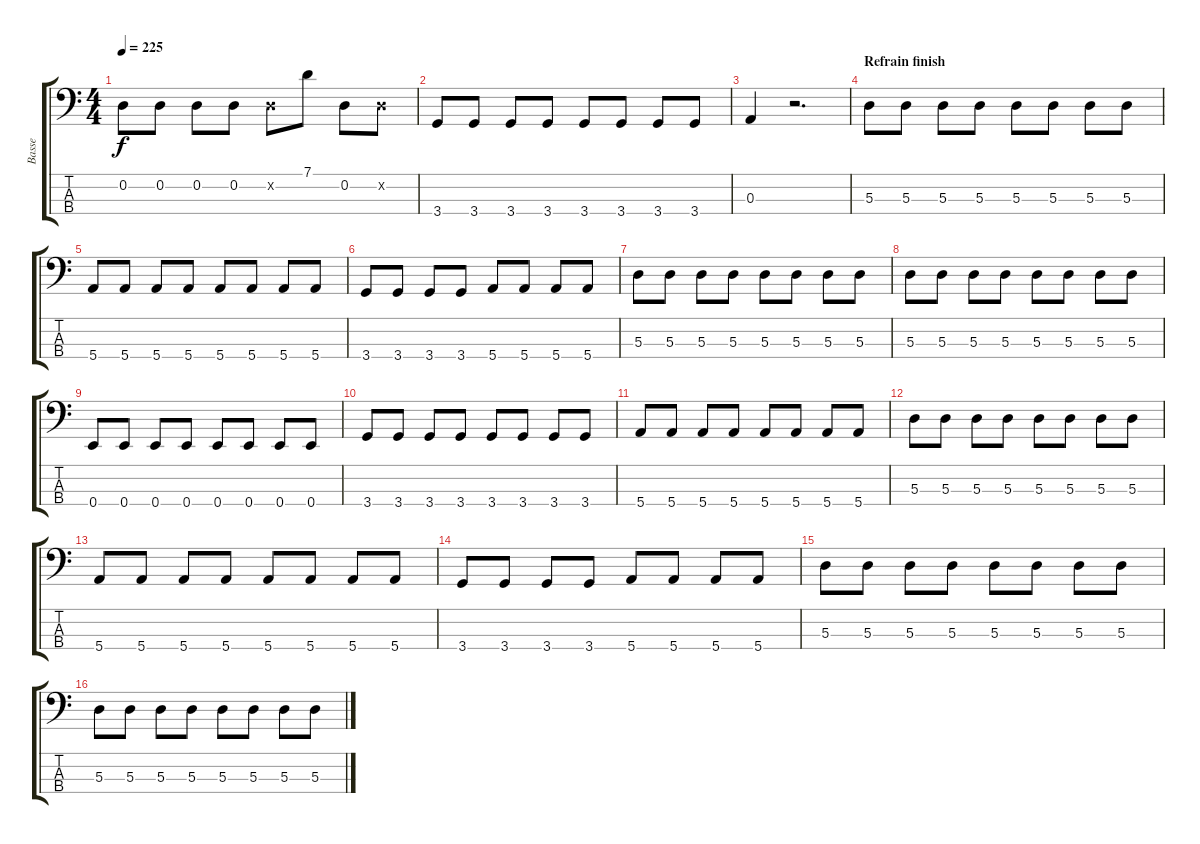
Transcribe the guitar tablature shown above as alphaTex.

\track ("Basse" "Basse") {instrument electricbassfinger}
\staff {score tabs}
\tuning (G2 D2 A1 E1) {hide}
\ts (4 4)
\tempo 225
\clef f4
\ks c
0.2.8{dy f} 0.2.8 0.2.8 0.2.8 0.2{x}.8 7.1.8 0.2.8 0.2{x}.8 |
3.4.8 3.4.8 3.4.8 3.4.8 3.4.8 3.4.8 3.4.8 3.4.8 |
0.3.4 r.2{d} |
\section ("" "Refrain finish")
5.3.8 5.3.8 5.3.8 5.3.8 5.3.8 5.3.8 5.3.8 5.3.8 |
5.4.8 5.4.8 5.4.8 5.4.8 5.4.8 5.4.8 5.4.8 5.4.8 |
3.4.8 3.4.8 3.4.8 3.4.8 5.4.8 5.4.8 5.4.8 5.4.8 |
5.3.8 5.3.8 5.3.8 5.3.8 5.3.8 5.3.8 5.3.8 5.3.8 |
5.3.8 5.3.8 5.3.8 5.3.8 5.3.8 5.3.8 5.3.8 5.3.8 |
0.4.8 0.4.8 0.4.8 0.4.8 0.4.8 0.4.8 0.4.8 0.4.8 |
3.4.8 3.4.8 3.4.8 3.4.8 3.4.8 3.4.8 3.4.8 3.4.8 |
5.4.8 5.4.8 5.4.8 5.4.8 5.4.8 5.4.8 5.4.8 5.4.8 |
5.3.8 5.3.8 5.3.8 5.3.8 5.3.8 5.3.8 5.3.8 5.3.8 |
5.4.8 5.4.8 5.4.8 5.4.8 5.4.8 5.4.8 5.4.8 5.4.8 |
3.4.8 3.4.8 3.4.8 3.4.8 5.4.8 5.4.8 5.4.8 5.4.8 |
5.3.8 5.3.8 5.3.8 5.3.8 5.3.8 5.3.8 5.3.8 5.3.8 |
5.3.8 5.3.8 5.3.8 5.3.8 5.3.8 5.3.8 5.3.8 5.3.8
